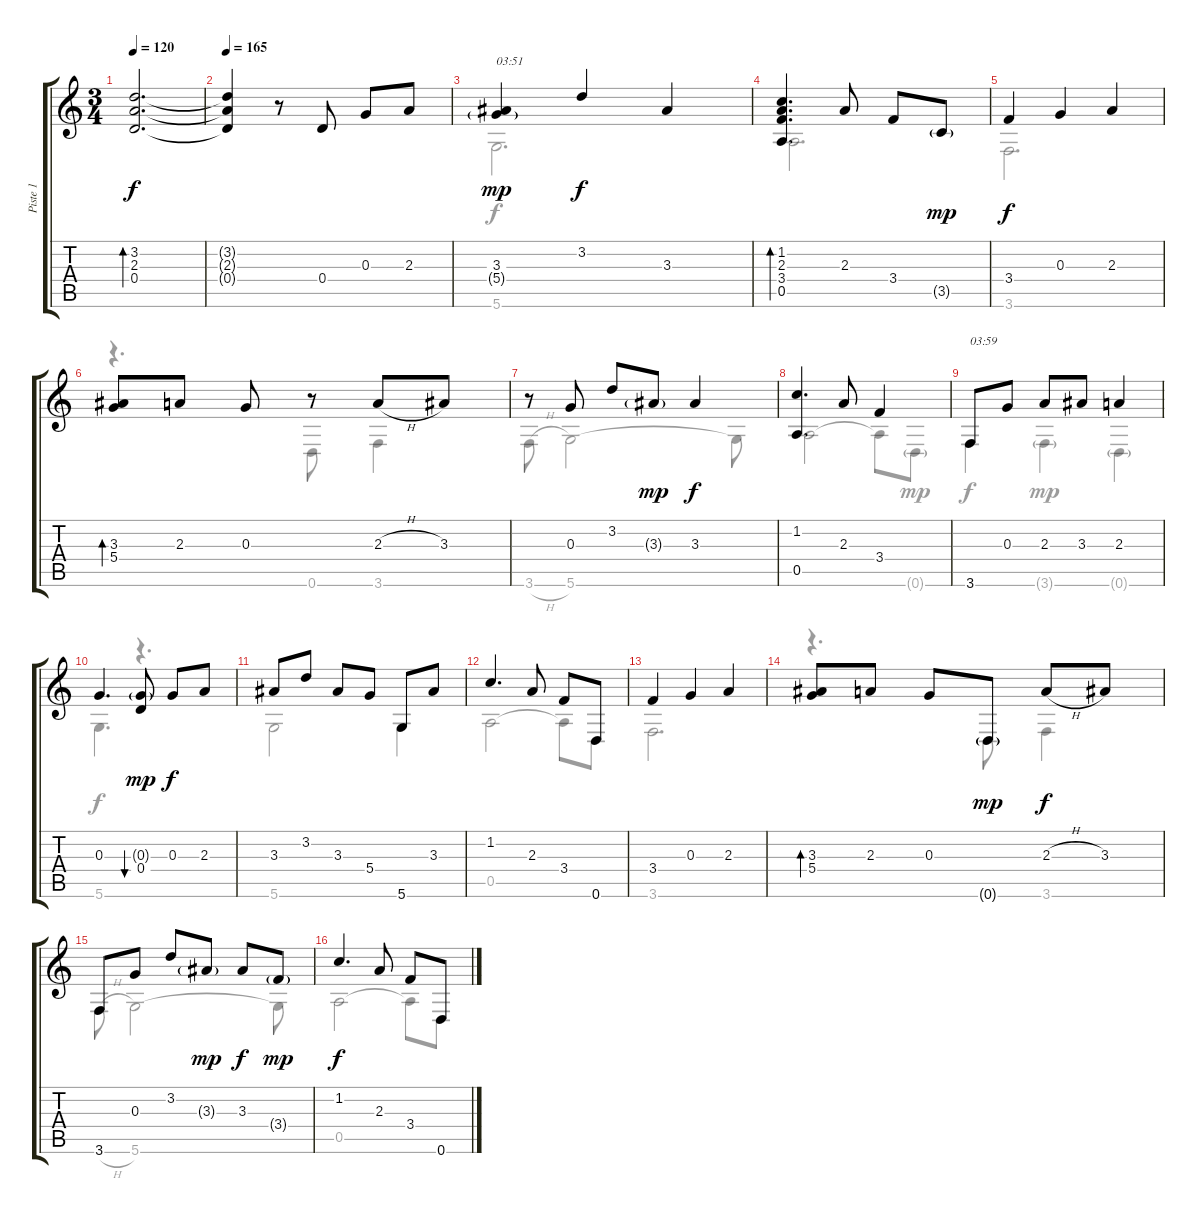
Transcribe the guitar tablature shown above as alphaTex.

\track ("Piste 1" "Piste 1") {solo instrument acousticguitarnylon}
\staff {score tabs}
\tuning (E4 B3 G3 D3 A2 D2) {hide}
\voice
\ts (3 4)
\tempo 120
\clef g2
\ks c
(3.2 2.3 0.4).2{d bd 480 dy f} |
\tempo 165
(3.2{t} 2.3{t} 0.4{t}).4 r.8 0.4.8 0.3.8 2.3.8 |
(3.3 5.4{g}).4{txt "03:51" dy mp} 3.2.4{dy f} 3.3.4 |
(1.2 2.3 3.4 0.5).4{d bd 240} 2.3.8 3.4.8 3.5{g}.8{dy mp} |
3.4.4{dy f} 0.3.4 2.3.4 |
(3.3 5.4).8{bd 240} 2.3.8 0.3.8 r.8 2.3{h}.8 3.3.8 |
r.8 0.3.8 3.2.8 3.3{g}.8{dy mp} 3.3.4{dy f} |
(1.2 0.5).4{d} 2.3.8 3.4.4 |
3.6.8{txt "03:59"} 0.3.8 2.3.8 3.3.8 2.3.4 |
0.3.4{d} (0.3{g} 0.4).8{bu 240 dy mp} 0.3.8{dy f} 2.3.8 |
3.3.8 3.2.8 3.3.8 5.4.8 5.6.8 3.3.8 |
1.2.4{d} 2.3.8 3.4.8 0.6.8 |
3.4.4 0.3.4 2.3.4 |
(3.3 5.4).8{bd 240} 2.3.8 0.3.8 0.6{g}.8{dy mp} 2.3{h}.8{dy f} 3.3.8 |
3.6.8 0.3.8 3.2.8 3.3{g}.8{dy mp} 3.3.8{dy f} 3.4{g}.8{dy mp} |
1.2.4{d dy f} 2.3.8 3.4.8 0.6.8
\voice
\clef g2
\ottava regular
\simile none
\ks c
|
|
5.6.2{d} |
0.5.2{d} |
3.6.2{d} |
r.4{d} 0.6.8 3.6.4 |
3.6{h}.8 5.6.2 5.6{t}.8 |
0.5.2 0.5{t}.8 0.6{g}.8{dy mp} |
3.6.4{dy f} 3.6{g}.4{dy mp} 0.6{g}.4 |
5.6.4{d dy f} r.4{d} |
5.6.2 5.6.4 |
0.5.2 0.5{t}.8 0.6.8 |
3.6.2{d} |
r.4{d} 0.6{g}.8{dy mp} 3.6.4{dy f} |
3.6{h}.8 5.6.2 5.6{t}.8 |
0.5.2 0.5{t}.8 0.6.8
